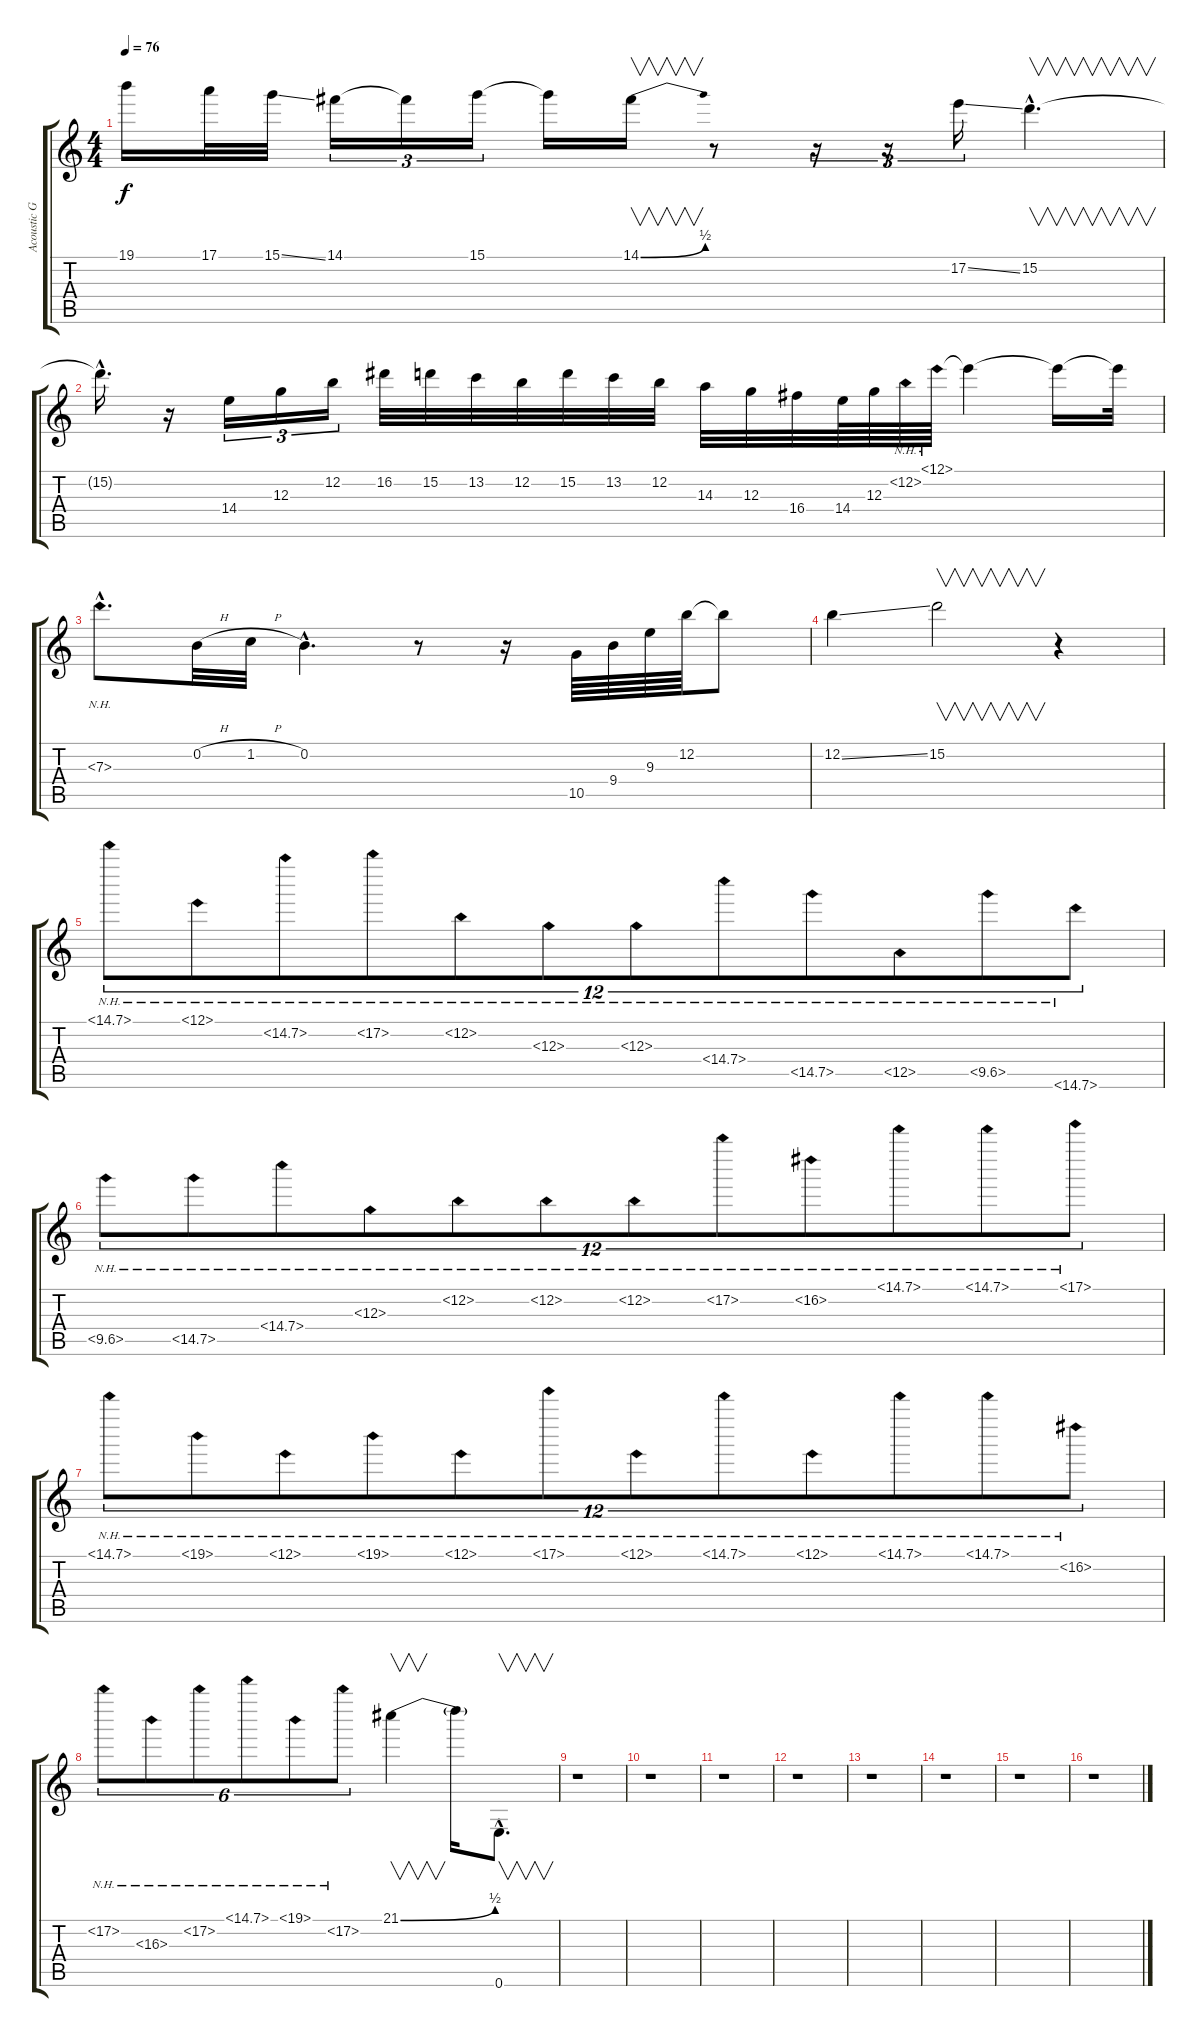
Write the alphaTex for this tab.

\track ("Acoustic Guitar 1" "Acoustic G") {instrument acousticguitarsteel}
\staff {score tabs}
\tuning (E4 B3 G3 D3 A2 E2) {hide}
\ts (4 4)
\tempo 76
\clef g2
\ks c
19.1{t}.16{dy f} 17.1.32 15.1{ss}.32 14.1.16{tu (3 2)} 14.1{t}.16{tu (3 2)} 15.1.16{tu (3 2)} 15.1{t}.16 14.1{be (bend 0 0 60 2)}.16{v} r.8 r.16{tu (3 2)} r.16{tu (3 2)} 17.2{ss}.16{tu (3 2)} 15.2{hac}.4{v d} |
15.2{hac t}.16{d} r.16 14.4.16{tu (3 2)} 12.3.16{tu (3 2)} 12.2.16{tu (3 2)} 16.2.32 15.2.32 13.2.32 12.2.32 15.2.32 13.2.32 12.2.32 14.3.32 12.3.32 16.4.32 14.4.64 12.3.64 12.2{nh}.64 12.1{nh}.64 12.1{t}.4 12.1{t}.16 12.1{t}.32 |
7.3{nh hac}.8{d} 0.2{h}.32 1.2{h}.32 0.2{hac}.4{d} r.8 r.16 10.5.64 9.4.64 9.3.64 12.2.64 12.2{t}.8 |
12.2{ss}.4 15.2.2{v} r.4 |
14.1{nh}.8{tu (12 8)} 12.1{nh}.8{tu (12 8)} 15.2{nh}.8{tu (12 8)} 17.2{nh}.8{tu (12 8)} 12.2{nh}.8{tu (12 8)} 12.3{nh}.8{tu (12 8)} 11.3{nh}.8{tu (12 8)} 14.4{nh}.8{tu (12 8)} 14.5{nh}.8{tu (12 8)} 12.5{nh}.8{tu (12 8)} 10.5{nh}.8{tu (12 8)} 14.6{nh}.8{tu (12 8)} |
10.5{nh}.8{tu (12 8)} 14.5{nh}.8{tu (12 8)} 14.4{nh}.8{tu (12 8)} 12.3{nh}.8{tu (12 8)} 12.2{nh}.8{tu (12 8)} 13.2{nh}.8{tu (12 8)} 12.2{nh}.8{tu (12 8)} 17.2{nh}.8{tu (12 8)} 16.2{nh}.8{tu (12 8)} 15.1{nh}.8{tu (12 8)} 14.1{nh}.8{tu (12 8)} 17.1{nh}.8{tu (12 8)} |
15.1{nh}.8{tu (12 8)} 19.1{nh}.8{tu (12 8)} 20.1{nh}.8{tu (12 8)} 19.1{nh}.8{tu (12 8)} 20.1{nh}.8{tu (12 8)} 17.1{nh}.8{tu (12 8)} 20.1{nh}.8{tu (12 8)} 15.1{nh}.8{tu (12 8)} 20.1{nh}.8{tu (12 8)} 14.1{nh}.8{tu (12 8)} 15.1{nh}.8{tu (12 8)} 16.2{nh}.8{tu (12 8)} |
17.2{nh}.8{tu (6 4)} 16.3{nh}.8{tu (6 4)} 17.2{nh}.8{tu (6 4)} 15.1{nh}.8{tu (6 4)} 19.1{nh}.8{tu (6 4)} 17.2{nh}.8{tu (6 4)} 21.1{be (bend 0 0 60 2)}.4{v} 21.1{t}.16 0.6{hac}.8{v d} |
r.1 |
r.1 |
r.1 |
r.1 |
r.1 |
r.1 |
r.1 |
r.1
